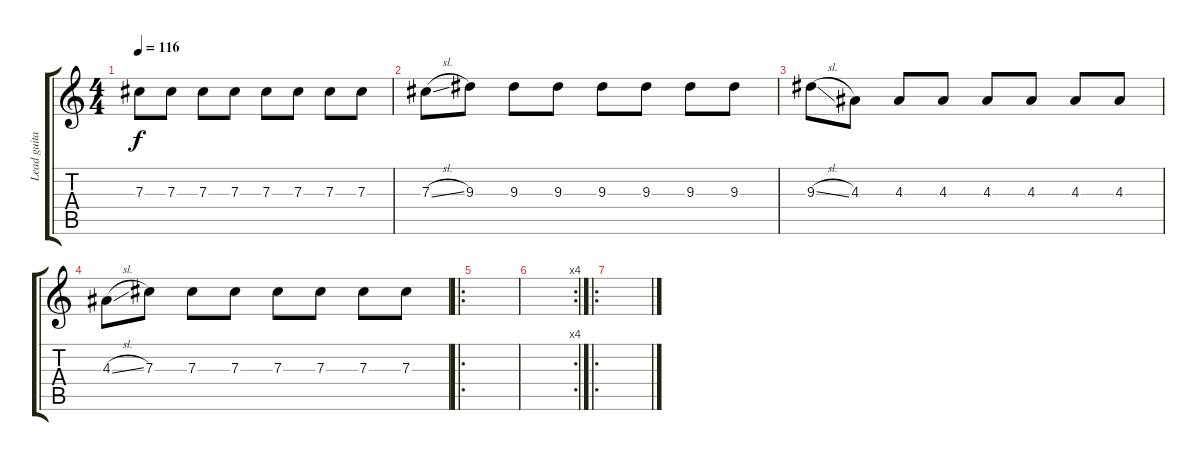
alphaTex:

\track ("Lead guitar" "Lead guita") {instrument distortionguitar}
\staff {score tabs}
\tuning (Eb4 Bb3 Gb3 Db3 Ab2 Eb2) {hide}
\ts (4 4)
\tempo 116
\clef g2
\ks c
7.3.8{dy f} 7.3.8 7.3.8 7.3.8 7.3.8 7.3.8 7.3.8 7.3.8 |
7.3{sl}.8 9.3.8 9.3.8 9.3.8 9.3.8 9.3.8 9.3.8 9.3.8 |
9.3{sl}.8 4.3.8 4.3.8 4.3.8 4.3.8 4.3.8 4.3.8 4.3.8 |
4.3{sl}.8 7.3.8 7.3.8 7.3.8 7.3.8 7.3.8 7.3.8 7.3.8 |
\ro
|
\rc 4
|
\ro
